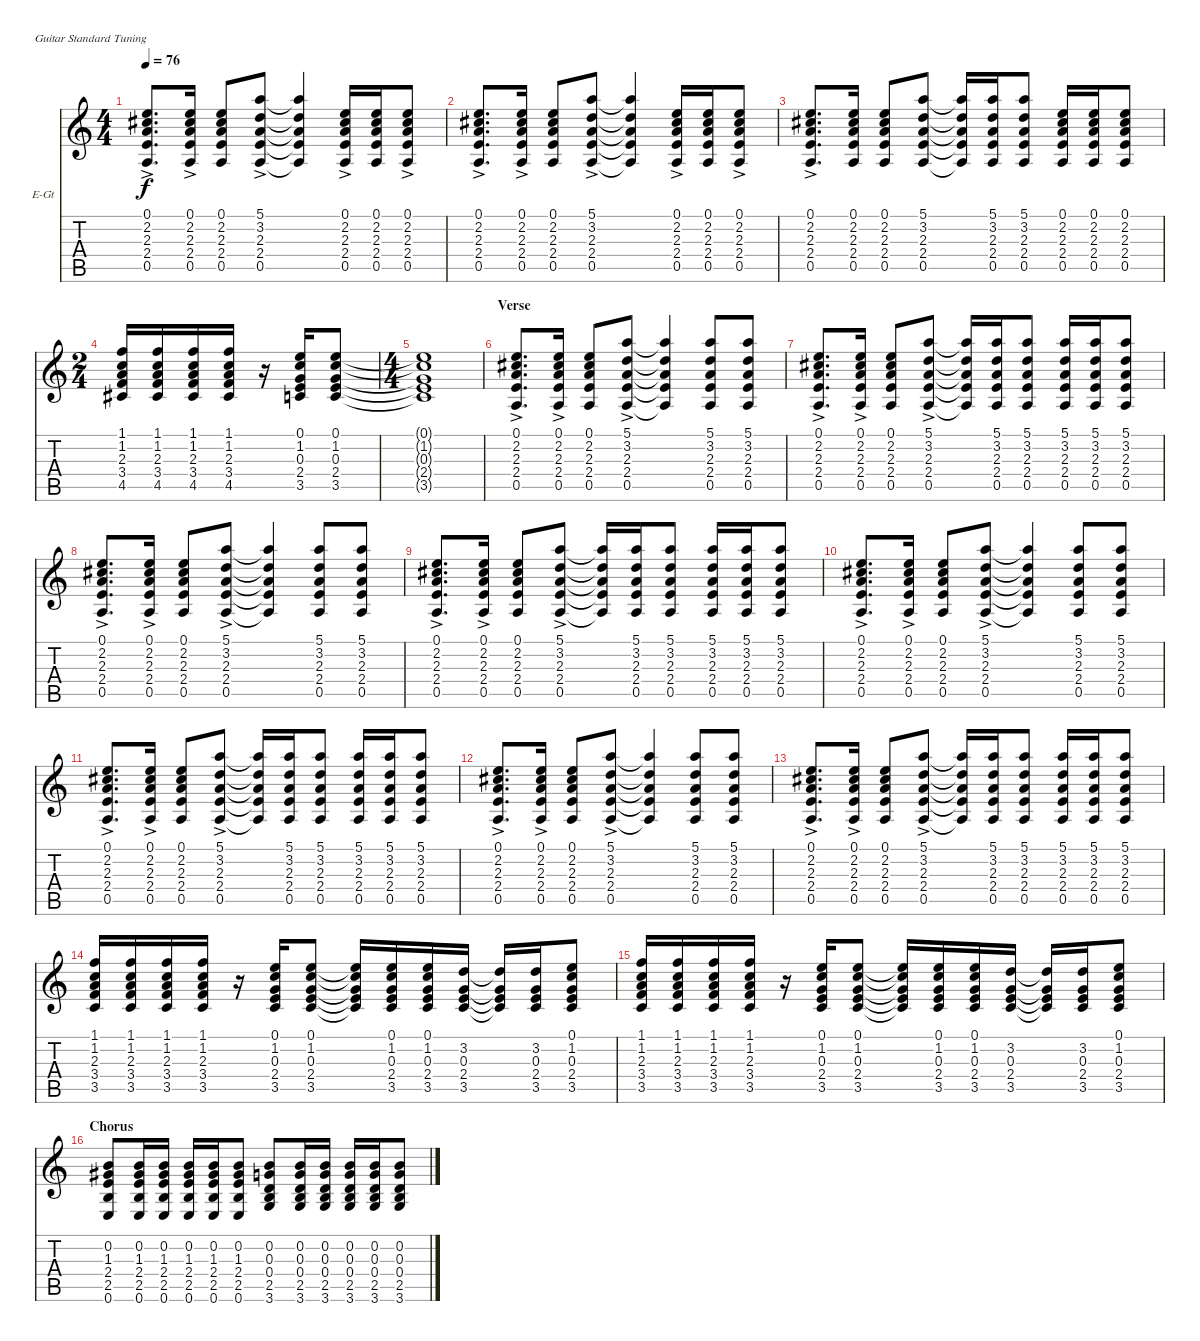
\defaultSystemsLayout 4
\bracketExtendMode nobrackets
\firstSystemTrackNameOrientation horizontal
\otherSystemsTrackNameOrientation horizontal
\track ("Mike McCready (Clean)" "E-Gt") {instrument electricguitarclean}
\staff {score tabs}
\tuning (E4 B3 G3 D3 A2 E2)
\ts (4 4)
\tempo 76
\clef g2
\ks c
(0.1{ac} 2.2{ac} 2.3{ac} 2.4{ac} 0.5{ac}).8{d dy f} (0.1{ac} 2.2{ac} 2.3{ac} 2.4{ac} 0.5{ac}).16 (0.1 2.2 2.3 2.4 0.5).8 (5.1{ac} 3.2{ac} 2.3{ac} 2.4{ac} 0.5{ac}).8 (5.1{t} 3.2{t} 2.3{t} 2.4{t} 0.5{t}).4 (0.1{ac} 2.2{ac} 2.3{ac} 2.4{ac} 0.5{ac}).16 (0.1 2.2 2.3 2.4 0.5).16 (0.1{ac} 2.2{ac} 2.3{ac} 2.4{ac} 0.5{ac}).8 |
(0.1{ac} 2.2{ac} 2.3{ac} 2.4{ac} 0.5{ac}).8{d} (0.1{ac} 2.2{ac} 2.3{ac} 2.4{ac} 0.5{ac}).16 (0.1 2.2 2.3 2.4 0.5).8 (5.1{ac} 3.2{ac} 2.3{ac} 2.4{ac} 0.5{ac}).8 (5.1{t} 3.2{t} 2.3{t} 2.4{t} 0.5{t}).4 (0.1{ac} 2.2{ac} 2.3{ac} 2.4{ac} 0.5{ac}).16 (0.1 2.2 2.3 2.4 0.5).16 (0.1{ac} 2.2{ac} 2.3{ac} 2.4{ac} 0.5{ac}).8 |
(0.1{ac} 2.2{ac} 2.3{ac} 2.4{ac} 0.5{ac}).8{d} (0.1 2.2 2.3 2.4 0.5).16 (0.1 2.2 2.3 2.4 0.5).8 (5.1 3.2 2.3 2.4 0.5).8 (5.1{t} 3.2{t} 2.3{t} 2.4{t} 0.5{t}).16 (5.1 3.2 2.3 2.4 0.5).16 (5.1 3.2 2.3 2.4 0.5).8 (0.1 2.2 2.3 2.4 0.5).16 (0.1 2.2 2.3 2.4 0.5).16 (0.1 2.2 2.3 2.4 0.5).8 |
\ts (2 4)
(1.1 1.2 2.3 3.4 4.5).16 (1.1 1.2 2.3 3.4 4.5).16 (1.1 1.2 2.3 3.4 4.5).16 (1.1 1.2 2.3 3.4 4.5).16 r.16 (0.1 1.2 0.3 2.4 3.5).16 (0.1 1.2 0.3 2.4 3.5).8 |
\ts (4 4)
(0.1{t} 1.2{t} 0.3{t} 2.4{t} 3.5{t}).1 |
\section ("" "Verse")
(0.1{ac} 2.2{ac} 2.3{ac} 2.4{ac} 0.5{ac}).8{d} (0.1{ac} 2.2{ac} 2.3{ac} 2.4{ac} 0.5{ac}).16 (0.1 2.2 2.3 2.4 0.5).8 (5.1{ac} 3.2{ac} 2.3{ac} 2.4{ac} 0.5{ac}).8 (5.1{t} 3.2{t} 2.3{t} 2.4{t} 0.5{t}).4 (5.1 3.2 2.3 2.4 0.5).8 (5.1 3.2 2.3 2.4 0.5).8 |
(0.1{ac} 2.2{ac} 2.3{ac} 2.4{ac} 0.5{ac}).8{d} (0.1{ac} 2.2{ac} 2.3{ac} 2.4{ac} 0.5{ac}).16 (0.1 2.2 2.3 2.4 0.5).8 (5.1{ac} 3.2{ac} 2.3{ac} 2.4{ac} 0.5{ac}).8 (5.1{t} 3.2{t} 2.3{t} 2.4{t} 0.5{t}).16 (5.1 3.2 2.3 2.4 0.5).16 (5.1 3.2 2.3 2.4 0.5).8 (5.1 3.2 2.3 2.4 0.5).16 (5.1 3.2 2.3 2.4 0.5).16 (5.1 3.2 2.3 2.4 0.5).8 |
(0.1{ac} 2.2{ac} 2.3{ac} 2.4{ac} 0.5{ac}).8{d} (0.1{ac} 2.2{ac} 2.3{ac} 2.4{ac} 0.5{ac}).16 (0.1 2.2 2.3 2.4 0.5).8 (5.1{ac} 3.2{ac} 2.3{ac} 2.4{ac} 0.5{ac}).8 (5.1{t} 3.2{t} 2.3{t} 2.4{t} 0.5{t}).4 (5.1 3.2 2.3 2.4 0.5).8 (5.1 3.2 2.3 2.4 0.5).8 |
(0.1{ac} 2.2{ac} 2.3{ac} 2.4{ac} 0.5{ac}).8{d} (0.1{ac} 2.2{ac} 2.3{ac} 2.4{ac} 0.5{ac}).16 (0.1 2.2 2.3 2.4 0.5).8 (5.1{ac} 3.2{ac} 2.3{ac} 2.4{ac} 0.5{ac}).8 (5.1{t} 3.2{t} 2.3{t} 2.4{t} 0.5{t}).16 (5.1 3.2 2.3 2.4 0.5).16 (5.1 3.2 2.3 2.4 0.5).8 (5.1 3.2 2.3 2.4 0.5).16 (5.1 3.2 2.3 2.4 0.5).16 (5.1 3.2 2.3 2.4 0.5).8 |
(0.1{ac} 2.2{ac} 2.3{ac} 2.4{ac} 0.5{ac}).8{d} (0.1{ac} 2.2{ac} 2.3{ac} 2.4{ac} 0.5{ac}).16 (0.1 2.2 2.3 2.4 0.5).8 (5.1{ac} 3.2{ac} 2.3{ac} 2.4{ac} 0.5{ac}).8 (5.1{t} 3.2{t} 2.3{t} 2.4{t} 0.5{t}).4 (5.1 3.2 2.3 2.4 0.5).8 (5.1 3.2 2.3 2.4 0.5).8 |
(0.1{ac} 2.2{ac} 2.3{ac} 2.4{ac} 0.5{ac}).8{d} (0.1{ac} 2.2{ac} 2.3{ac} 2.4{ac} 0.5{ac}).16 (0.1 2.2 2.3 2.4 0.5).8 (5.1{ac} 3.2{ac} 2.3{ac} 2.4{ac} 0.5{ac}).8 (5.1{t} 3.2{t} 2.3{t} 2.4{t} 0.5{t}).16 (5.1 3.2 2.3 2.4 0.5).16 (5.1 3.2 2.3 2.4 0.5).8 (5.1 3.2 2.3 2.4 0.5).16 (5.1 3.2 2.3 2.4 0.5).16 (5.1 3.2 2.3 2.4 0.5).8 |
(0.1{ac} 2.2{ac} 2.3{ac} 2.4{ac} 0.5{ac}).8{d} (0.1{ac} 2.2{ac} 2.3{ac} 2.4{ac} 0.5{ac}).16 (0.1 2.2 2.3 2.4 0.5).8 (5.1{ac} 3.2{ac} 2.3{ac} 2.4{ac} 0.5{ac}).8 (5.1{t} 3.2{t} 2.3{t} 2.4{t} 0.5{t}).4 (5.1 3.2 2.3 2.4 0.5).8 (5.1 3.2 2.3 2.4 0.5).8 |
(0.1{ac} 2.2{ac} 2.3{ac} 2.4{ac} 0.5{ac}).8{d} (0.1{ac} 2.2{ac} 2.3{ac} 2.4{ac} 0.5{ac}).16 (0.1 2.2 2.3 2.4 0.5).8 (5.1{ac} 3.2{ac} 2.3{ac} 2.4{ac} 0.5{ac}).8 (5.1{t} 3.2{t} 2.3{t} 2.4{t} 0.5{t}).16 (5.1 3.2 2.3 2.4 0.5).16 (5.1 3.2 2.3 2.4 0.5).8 (5.1 3.2 2.3 2.4 0.5).16 (5.1 3.2 2.3 2.4 0.5).16 (5.1 3.2 2.3 2.4 0.5).8 |
(1.1 1.2 2.3 3.4 3.5).16 (1.1 1.2 2.3 3.4 3.5).16 (1.1 1.2 2.3 3.4 3.5).16 (1.1 1.2 2.3 3.4 3.5).16 r.16 (0.1 1.2 0.3 2.4 3.5).16 (0.1 1.2 0.3 2.4 3.5).8 (0.1{t} 1.2{t} 0.3{t} 2.4{t} 3.5{t}).16 (0.1 1.2 0.3 2.4 3.5).16 (0.1 1.2 0.3 2.4 3.5).16 (3.2 0.3 2.4 3.5).16 (3.2{t} 0.3{t} 2.4{t} 3.5{t}).16 (3.2 0.3 2.4 3.5).16 (0.1 1.2 0.3 2.4 3.5).8 |
(1.1 1.2 2.3 3.4 3.5).16 (1.1 1.2 2.3 3.4 3.5).16 (1.1 1.2 2.3 3.4 3.5).16 (1.1 1.2 2.3 3.4 3.5).16 r.16 (0.1 1.2 0.3 2.4 3.5).16 (0.1 1.2 0.3 2.4 3.5).8 (0.1{t} 1.2{t} 0.3{t} 2.4{t} 3.5{t}).16 (0.1 1.2 0.3 2.4 3.5).16 (0.1 1.2 0.3 2.4 3.5).16 (3.2 0.3 2.4 3.5).16 (3.2{t} 0.3{t} 2.4{t} 3.5{t}).16 (3.2 0.3 2.4 3.5).16 (0.1 1.2 0.3 2.4 3.5).8 |
\section ("" "Chorus")
(0.2 1.3 2.4 2.5 0.6).8 (0.2 1.3 2.4 2.5 0.6).16 (0.2 1.3 2.4 2.5 0.6).16 (0.2 1.3 2.4 2.5 0.6).16 (0.2 1.3 2.4 2.5 0.6).16 (0.2 1.3 2.4 2.5 0.6).8 (0.2 0.3 0.4 2.5 3.6).8 (0.2 0.3 0.4 2.5 3.6).16 (0.2 0.3 0.4 2.5 3.6).16 (0.2 0.3 0.4 2.5 3.6).16 (0.2 0.3 0.4 2.5 3.6).16 (0.2 0.3 0.4 2.5 3.6).8
